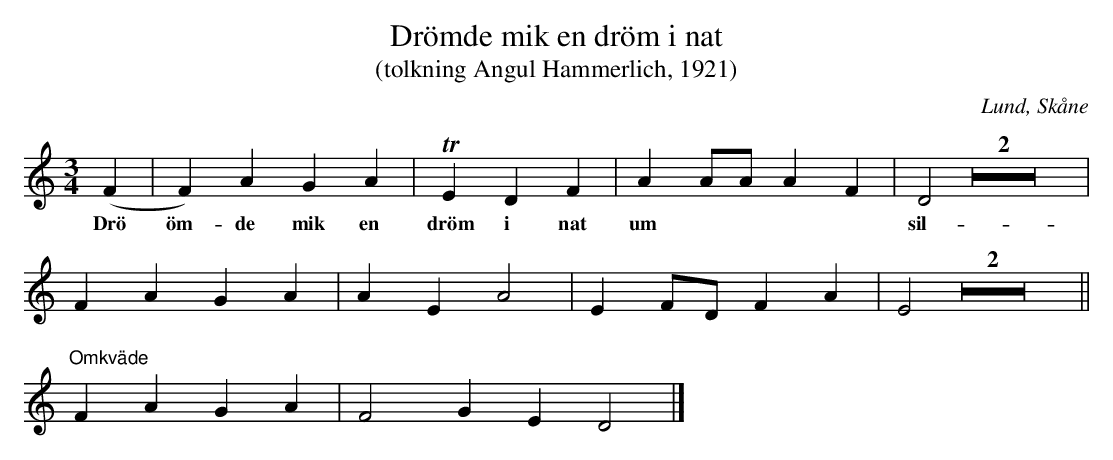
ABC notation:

X:1
T:Drömde mik en dröm i nat
T:(tolkning Angul Hammerlich, 1921)
O:Lund, Skåne
M:3/4
L:1/4
K:C
(F | F) A G A | T E D F | A A/A/ A F | D2 Z2 |
w:Drö|öm-de mik en|dröm i nat um|sil-ki ok är-lik|päl
F A G A | A E A2 | E F/D/ F A | E2 Z2 ||
"Omkväde" F A G A | F2 G E D2 |]
